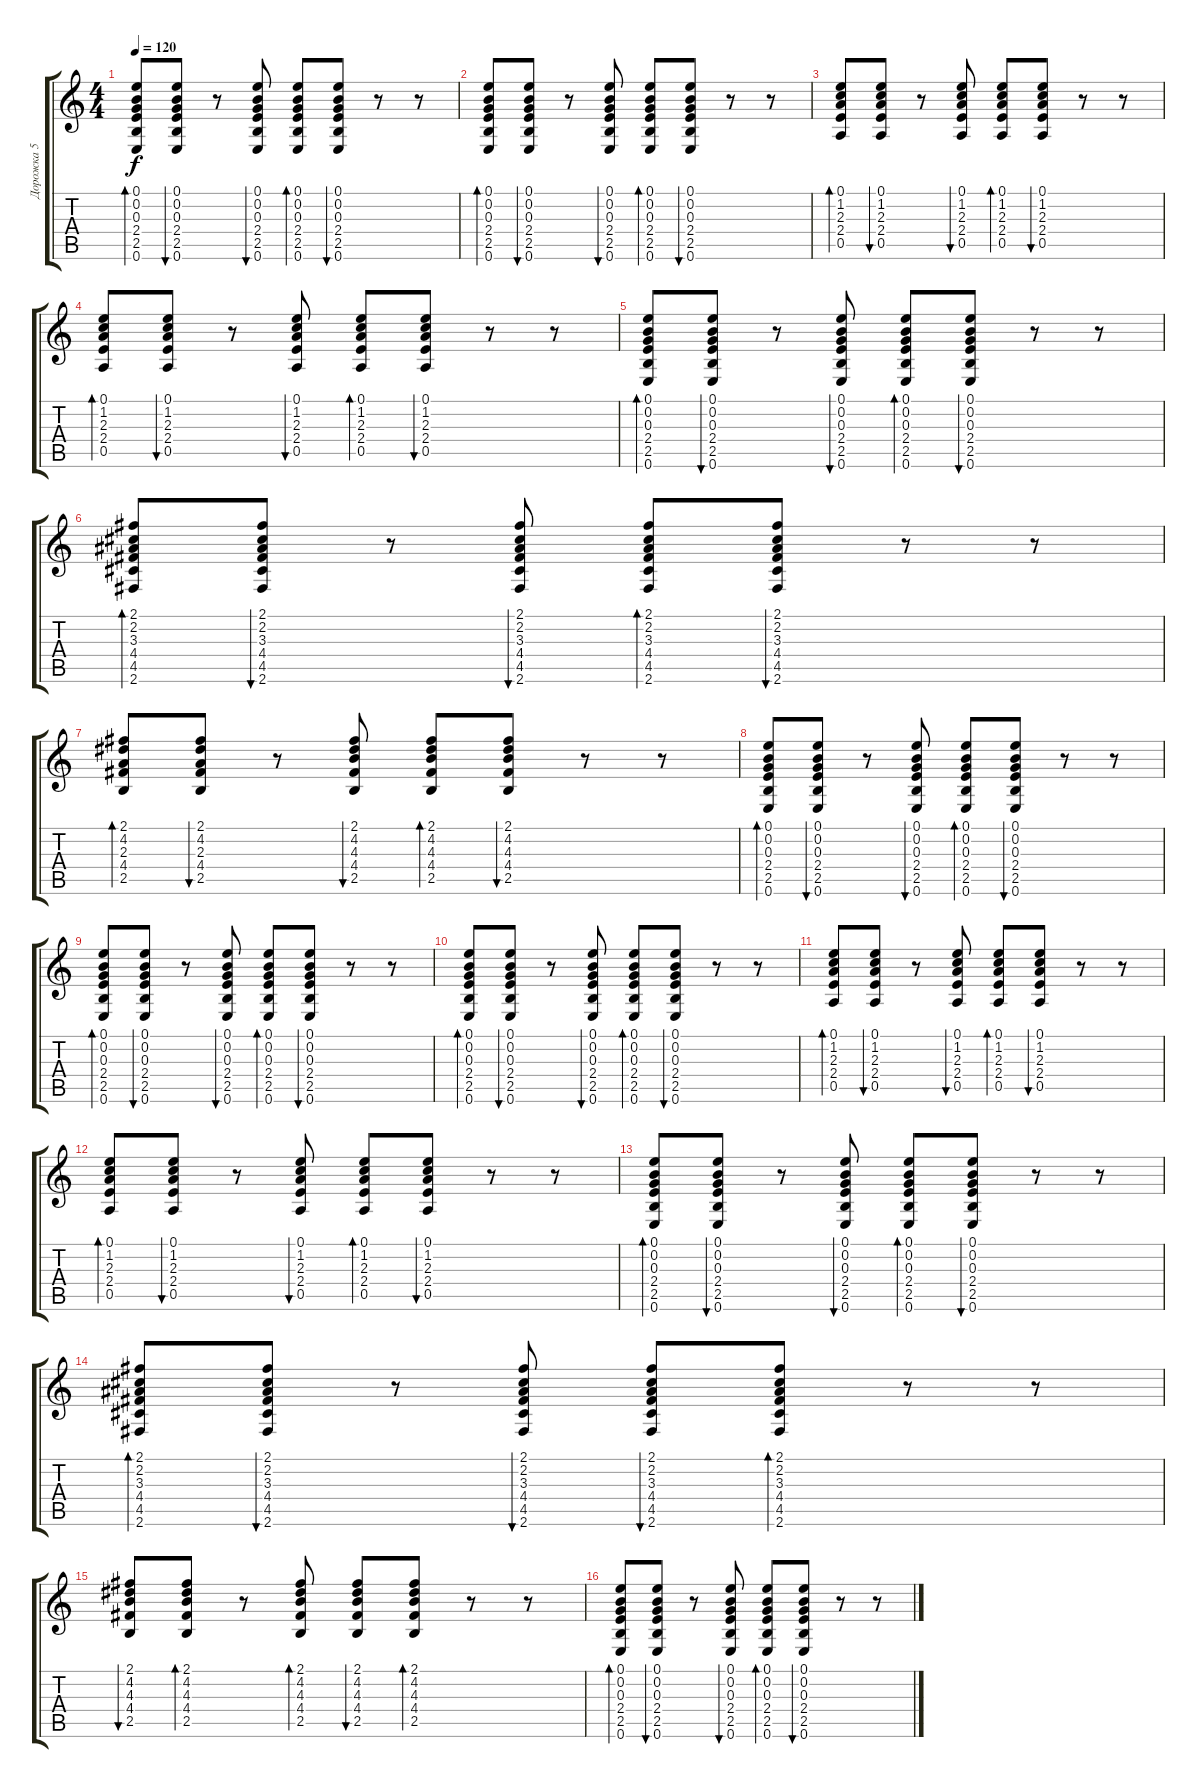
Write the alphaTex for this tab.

\track ("Дорожка 5" "Дорожка 5") {instrument electricguitarclean}
\staff {score tabs}
\tuning (E4 B3 G3 D3 A2 E2) {hide}
\ts (4 4)
\tempo 120
\clef g2
\ks c
(0.1 0.2 0.3 2.4 2.5 0.6).8{bd 60 dy f} (0.1 0.2 0.3 2.4 2.5 0.6).8{bu 60} r.8 (0.1 0.2 0.3 2.4 2.5 0.6).8{bu 60} (0.1 0.2 0.3 2.4 2.5 0.6).8{bd 60} (0.1 0.2 0.3 2.4 2.5 0.6).8{bu 60} r.8 r.8 |
(0.1 0.2 0.3 2.4 2.5 0.6).8{bd 60} (0.1 0.2 0.3 2.4 2.5 0.6).8{bu 60} r.8 (0.1 0.2 0.3 2.4 2.5 0.6).8{bu 60} (0.1 0.2 0.3 2.4 2.5 0.6).8{bd 60} (0.1 0.2 0.3 2.4 2.5 0.6).8{bu 60} r.8 r.8 |
(0.1 1.2 2.3 2.4 0.5).8{bd 60} (0.1 1.2 2.3 2.4 0.5).8{bu 60} r.8 (0.1 1.2 2.3 2.4 0.5).8{bu 60} (0.1 1.2 2.3 2.4 0.5).8{bd 60} (0.1 1.2 2.3 2.4 0.5).8{bu 60} r.8 r.8 |
(0.1 1.2 2.3 2.4 0.5).8{bd 60} (0.1 1.2 2.3 2.4 0.5).8{bu 60} r.8 (0.1 1.2 2.3 2.4 0.5).8{bu 60} (0.1 1.2 2.3 2.4 0.5).8{bd 60} (0.1 1.2 2.3 2.4 0.5).8{bu 60} r.8 r.8 |
(0.1 0.2 0.3 2.4 2.5 0.6).8{bd 60} (0.1 0.2 0.3 2.4 2.5 0.6).8{bu 60} r.8 (0.1 0.2 0.3 2.4 2.5 0.6).8{bu 60} (0.1 0.2 0.3 2.4 2.5 0.6).8{bd 60} (0.1 0.2 0.3 2.4 2.5 0.6).8{bu 60} r.8 r.8 |
(2.1 2.2 3.3 4.4 4.5 2.6).8{bd 60} (2.1 2.2 3.3 4.4 4.5 2.6).8{bu 60} r.8 (2.1 2.2 3.3 4.4 4.5 2.6).8{bu 60} (2.1 2.2 3.3 4.4 4.5 2.6).8{bd 60} (2.1 2.2 3.3 4.4 4.5 2.6).8{bu 60} r.8 r.8 |
(2.1 4.2 2.3 4.4 2.5).8{bd 60} (2.1 4.2 2.3 4.4 2.5).8{bu 60} r.8 (2.1 4.2 4.3 4.4 2.5).8{bu 60} (2.1 4.2 4.3 4.4 2.5).8{bd 60} (2.1 4.2 4.3 4.4 2.5).8{bu 60} r.8 r.8 |
(0.1 0.2 0.3 2.4 2.5 0.6).8{bd 60} (0.1 0.2 0.3 2.4 2.5 0.6).8{bu 60} r.8 (0.1 0.2 0.3 2.4 2.5 0.6).8{bu 60} (0.1 0.2 0.3 2.4 2.5 0.6).8{bd 60} (0.1 0.2 0.3 2.4 2.5 0.6).8{bu 60} r.8 r.8 |
(0.1 0.2 0.3 2.4 2.5 0.6).8{bd 60} (0.1 0.2 0.3 2.4 2.5 0.6).8{bu 60} r.8 (0.1 0.2 0.3 2.4 2.5 0.6).8{bu 60} (0.1 0.2 0.3 2.4 2.5 0.6).8{bd 60} (0.1 0.2 0.3 2.4 2.5 0.6).8{bu 60} r.8 r.8 |
(0.1 0.2 0.3 2.4 2.5 0.6).8{bd 60} (0.1 0.2 0.3 2.4 2.5 0.6).8{bu 60} r.8 (0.1 0.2 0.3 2.4 2.5 0.6).8{bu 60} (0.1 0.2 0.3 2.4 2.5 0.6).8{bd 60} (0.1 0.2 0.3 2.4 2.5 0.6).8{bu 60} r.8 r.8 |
(0.1 1.2 2.3 2.4 0.5).8{bd 60} (0.1 1.2 2.3 2.4 0.5).8{bu 60} r.8 (0.1 1.2 2.3 2.4 0.5).8{bu 60} (0.1 1.2 2.3 2.4 0.5).8{bd 60} (0.1 1.2 2.3 2.4 0.5).8{bu 60} r.8 r.8 |
(0.1 1.2 2.3 2.4 0.5).8{bd 60} (0.1 1.2 2.3 2.4 0.5).8{bu 60} r.8 (0.1 1.2 2.3 2.4 0.5).8{bu 60} (0.1 1.2 2.3 2.4 0.5).8{bd 60} (0.1 1.2 2.3 2.4 0.5).8{bu 60} r.8 r.8 |
(0.1 0.2 0.3 2.4 2.5 0.6).8{bd 60} (0.1 0.2 0.3 2.4 2.5 0.6).8{bu 60} r.8 (0.1 0.2 0.3 2.4 2.5 0.6).8{bu 60} (0.1 0.2 0.3 2.4 2.5 0.6).8{bd 60} (0.1 0.2 0.3 2.4 2.5 0.6).8{bu 60} r.8 r.8 |
(2.1 2.2 3.3 4.4 4.5 2.6).8{bd 60} (2.1 2.2 3.3 4.4 4.5 2.6).8{bu 60} r.8 (2.1 2.2 3.3 4.4 4.5 2.6).8{bu 60} (2.1 2.2 3.3 4.4 4.5 2.6).8{bu 60} (2.1 2.2 3.3 4.4 4.5 2.6).8{bd 60} r.8 r.8 |
(2.1 4.2 4.3 4.4 2.5).8{bu 60} (2.1 4.2 4.3 4.4 2.5).8{bd 60} r.8 (2.1 4.2 4.3 4.4 2.5).8{bd 60} (2.1 4.2 4.3 4.4 2.5).8{bu 60} (2.1 4.2 4.3 4.4 2.5).8{bd 60} r.8 r.8 |
(0.1 0.2 0.3 2.4 2.5 0.6).8{bd 60} (0.1 0.2 0.3 2.4 2.5 0.6).8{bu 60} r.8 (0.1 0.2 0.3 2.4 2.5 0.6).8{bu 60} (0.1 0.2 0.3 2.4 2.5 0.6).8{bd 60} (0.1 0.2 0.3 2.4 2.5 0.6).8{bu 60} r.8 r.8
